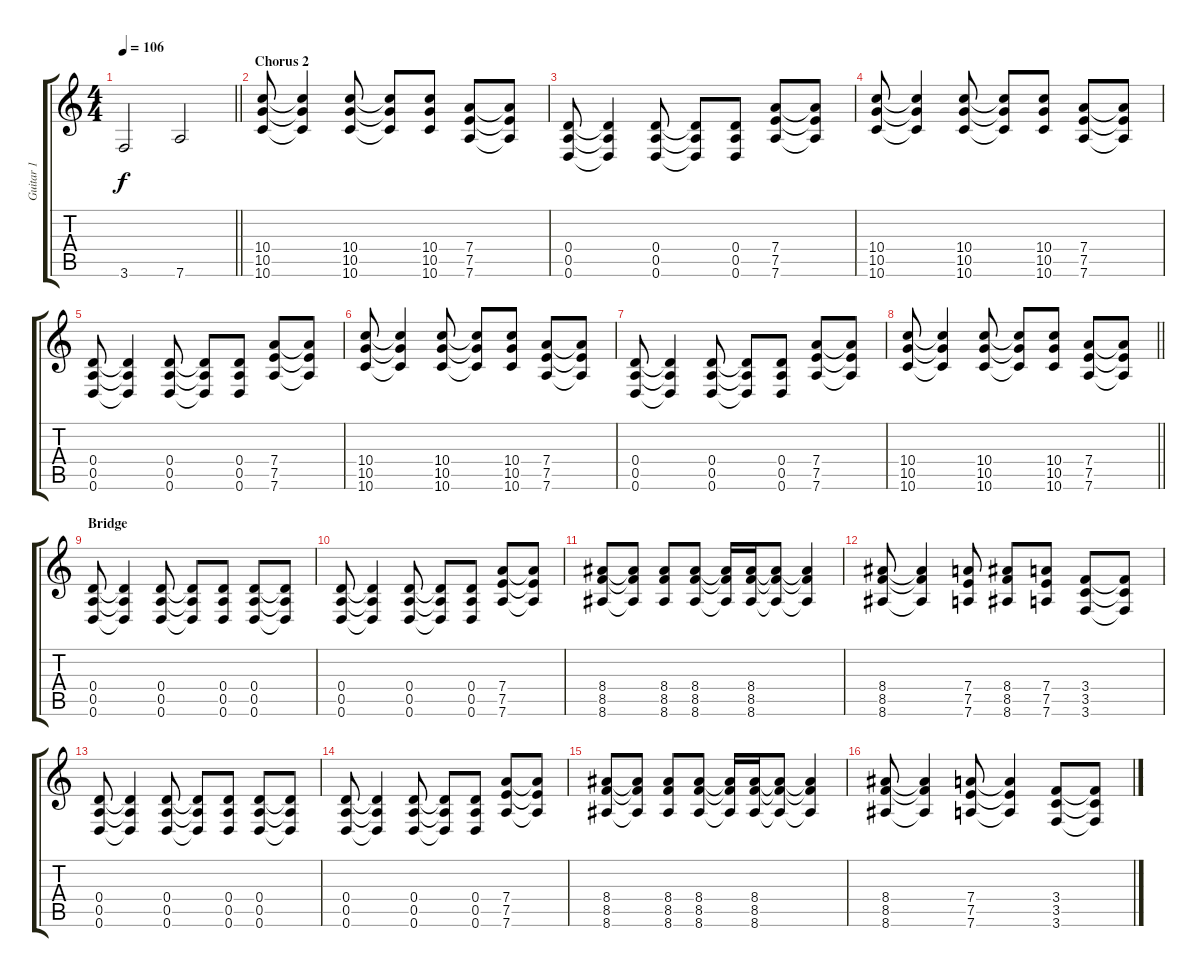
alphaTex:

\track ("Guitar 1" "Guitar 1") {instrument acousticguitarsteel}
\staff {score tabs}
\tuning (E4 B3 G3 D3 A2 D2) {hide}
\ts (4 4)
\tempo 106
\clef g2
\barLineRight lightlight
\ks c
3.6.2{dy f} 7.6.2 |
\section ("" "Chorus 2")
(10.4 10.5 10.6).8{instrument distortionguitar} (10.4{t} 10.5{t} 10.6{t}).4 (10.4 10.5 10.6).8 (10.4{t} 10.5{t} 10.6{t}).8 (10.4 10.5 10.6).8 (7.4 7.5 7.6).8 (7.4{t} 7.5{t} 7.6{t}).8 |
(0.4 0.5 0.6).8 (0.4{t} 0.5{t} 0.6{t}).4 (0.4 0.5 0.6).8 (0.4{t} 0.5{t} 0.6{t}).8 (0.4 0.5 0.6).8 (7.4 7.5 7.6).8 (7.4{t} 7.5{t} 7.6{t}).8 |
(10.4 10.5 10.6).8 (10.4{t} 10.5{t} 10.6{t}).4 (10.4 10.5 10.6).8 (10.4{t} 10.5{t} 10.6{t}).8 (10.4 10.5 10.6).8 (7.4 7.5 7.6).8 (7.4{t} 7.5{t} 7.6{t}).8 |
(0.4 0.5 0.6).8 (0.4{t} 0.5{t} 0.6{t}).4 (0.4 0.5 0.6).8 (0.4{t} 0.5{t} 0.6{t}).8 (0.4 0.5 0.6).8 (7.4 7.5 7.6).8 (7.4{t} 7.5{t} 7.6{t}).8 |
(10.4 10.5 10.6).8 (10.4{t} 10.5{t} 10.6{t}).4 (10.4 10.5 10.6).8 (10.4{t} 10.5{t} 10.6{t}).8 (10.4 10.5 10.6).8 (7.4 7.5 7.6).8 (7.4{t} 7.5{t} 7.6{t}).8 |
(0.4 0.5 0.6).8 (0.4{t} 0.5{t} 0.6{t}).4 (0.4 0.5 0.6).8 (0.4{t} 0.5{t} 0.6{t}).8 (0.4 0.5 0.6).8 (7.4 7.5 7.6).8 (7.4{t} 7.5{t} 7.6{t}).8 |
\barLineRight lightlight
(10.4 10.5 10.6).8 (10.4{t} 10.5{t} 10.6{t}).4 (10.4 10.5 10.6).8 (10.4{t} 10.5{t} 10.6{t}).8 (10.4 10.5 10.6).8 (7.4 7.5 7.6).8 (7.4{t} 7.5{t} 7.6{t}).8 |
\section ("" "Bridge")
(0.4 0.5 0.6).8 (0.4{t} 0.5{t} 0.6{t}).4 (0.4 0.5 0.6).8 (0.4{t} 0.5{t} 0.6{t}).8 (0.4 0.5 0.6).8 (0.4 0.5 0.6).8 (0.4{t} 0.5{t} 0.6{t}).8 |
(0.4 0.5 0.6).8 (0.4{t} 0.5{t} 0.6{t}).4 (0.4 0.5 0.6).8 (0.4{t} 0.5{t} 0.6{t}).8 (0.4 0.5 0.6).8 (7.4 7.5 7.6).8 (7.4{t} 7.5{t} 7.6{t}).8 |
(8.4 8.5 8.6).8 (8.4{t} 8.5{t} 8.6{t}).8 (8.4 8.5 8.6).8 (8.4 8.5 8.6).8 (8.4{t} 8.5{t} 8.6{t}).16 (8.4 8.5 8.6).16 (8.4{t} 8.5{t} 8.6{t}).8 (8.4{t} 8.5{t} 8.6{t}).4 |
(8.4 8.5 8.6).8 (8.4{t} 8.5{t} 8.6{t}).4 (7.4 7.5 7.6).8 (8.4 8.5 8.6).8 (7.4 7.5 7.6).8 (3.4 3.5 3.6).8 (3.4{t} 3.5{t} 3.6{t}).8 |
(0.4 0.5 0.6).8 (0.4{t} 0.5{t} 0.6{t}).4 (0.4 0.5 0.6).8 (0.4{t} 0.5{t} 0.6{t}).8 (0.4 0.5 0.6).8 (0.4 0.5 0.6).8 (0.4{t} 0.5{t} 0.6{t}).8 |
(0.4 0.5 0.6).8 (0.4{t} 0.5{t} 0.6{t}).4 (0.4 0.5 0.6).8 (0.4{t} 0.5{t} 0.6{t}).8 (0.4 0.5 0.6).8 (7.4 7.5 7.6).8 (7.4{t} 7.5{t} 7.6{t}).8 |
(8.4 8.5 8.6).8 (8.4{t} 8.5{t} 8.6{t}).8 (8.4 8.5 8.6).8 (8.4 8.5 8.6).8 (8.4{t} 8.5{t} 8.6{t}).16 (8.4 8.5 8.6).16 (8.4{t} 8.5{t} 8.6{t}).8 (8.4{t} 8.5{t} 8.6{t}).4 |
(8.4 8.5 8.6).8 (8.4{t} 8.5{t} 8.6{t}).4 (7.4 7.5 7.6).8 (7.4{t} 7.5{t} 7.6{t}).4 (3.4 3.5 3.6).8 (3.4{t} 3.5{t} 3.6{t}).8
